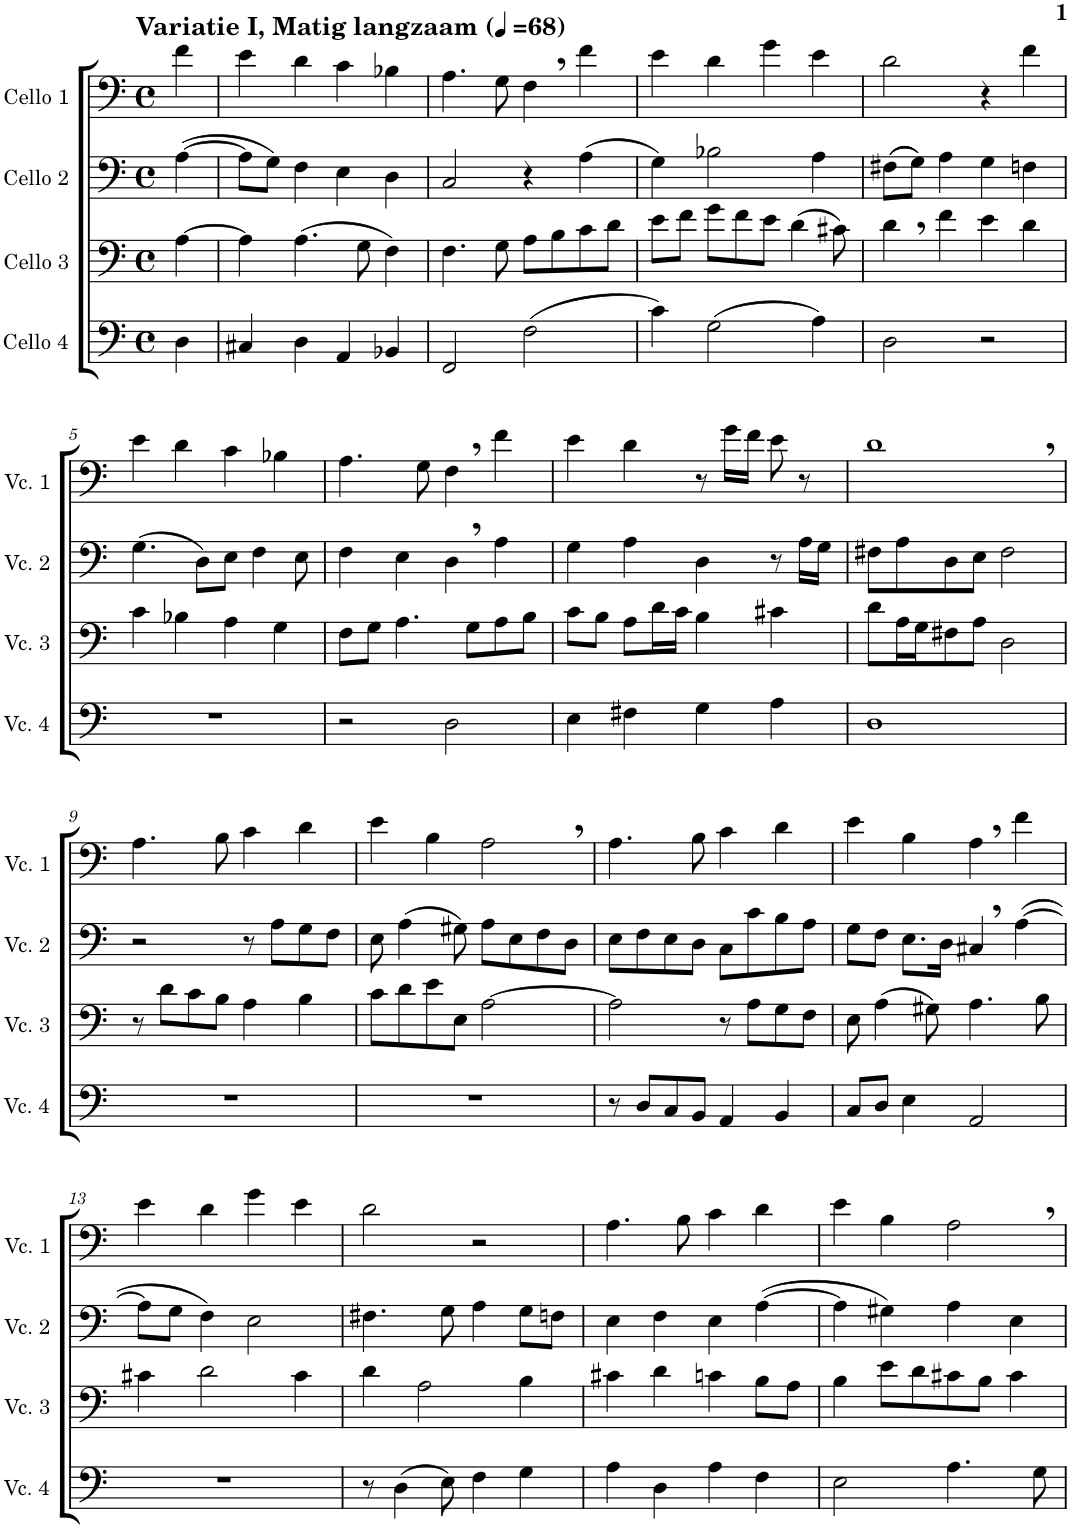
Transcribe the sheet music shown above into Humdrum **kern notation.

**kern	**kern	**kern	**kern
*part4	*part3	*part2	*part1
*staff4	*staff3	*staff2	*staff1
*I"Cello 4	*I"Cello 3	*I"Cello 2	*I"Cello 1
*clefF4	*clefF4	*clefF4	*clefF4
*k[]	*k[]	*k[]	*k[]
*M4/4	*M4/4	*M4/4	*M4/4
*met(c)	*met(c)	*met(c)	*met(c)
*MM68	*MM68	*MM68	*MM68
=	=	=	=
!	!	!	!LO:TX:a:B:t=Variatie I, Matig langzaam
4D\	[4A\	([4A\	4f\
=1	=1	=1	=1
4C#X/	4A\]	8A\L]	4e\
.	.	8G\J)	.
4D\	(4.A\	4F\	4d\
4AA/	.	4E\	4c\
.	8G\	.	.
4BB-X/	4F\)	4D\	4B-X\
=2	=2	=2	=2
2FF/	4.F\	2C/	4.A\
.	8G\	.	8G\
(2F\	8A\L	4r	4F,\
.	8B\	.	.
.	8c\	(4A\	4f\
.	8d\J	.	.
=3	=3	=3	=3
4c\)	8e\L	4G\)	4e\
.	8f\J	.	.
(2G\	8g\L	2B-X\	4d\
.	8f\	.	.
.	8e\J	.	4g\
.	(4d\	.	.
4A\)	.	4A\	4e\
.	8c#X\)	.	.
=4	=4	=4	=4
2D\	4d,\	((8F#X\L	2d\
.	.	8G\J))	.
.	4f\	4A\	.
2r	4e\	4G\	4r
.	4d\	4Fn\	4f\
!!LO:LB:g=z
=5	=5	=5	=5
1r	4c\	(4.G\	4e\
.	4B-X\	.	4d\
.	.	8D\L)	.
.	4A\	8E\J	4c\
.	.	4F\	.
.	4G\	.	4B-X\
.	.	8E\	.
=6	=6	=6	=6
2r	8F\L	4F\	4.A\
.	8G\J	.	.
.	4.A\	4E\	.
.	.	.	8G\
2D\	.	4D,\	4F,\
.	8G\L	.	.
.	8A\	4A\	4f\
.	8B\J	.	.
=7	=7	=7	=7
4E\	8c\L	4G\	4e\
.	8B\J	.	.
4F#X\	8A\L	4A\	4d\
.	16d\L	.	.
.	16c\JJ	.	.
4G\	4B\	4D\	8r
.	.	.	16g\LL
.	.	.	16f\JJ
4A\	4c#X\	8r	8e\
.	.	16A\LL	8r
.	.	16G\JJ	.
=8	=8	=8	=8
1D	8d\L	8F#X\L	1d,
.	16A\L	8A\	.
.	16G\J	.	.
.	8F#X\	8D\	.
.	8A\J	8E\J	.
.	2D\	2F#\	.
!!LO:LB:g=z
=9	=9	=9	=9
1r	8r	2r	4.A\
.	8d\L	.	.
.	8c\	.	.
.	8B\J	.	8B\
.	4A\	8r	4c\
.	.	8A\L	.
.	4B\	8G\	4d\
.	.	8F\J	.
=10	=10	=10	=10
1r	8c\L	8E\	4e\
.	8d\	(4A\	.
.	8e\	.	4B\
.	8E\J	8G#X\)	.
.	[2A\	8A\L	2A,\
.	.	8E\	.
.	.	8F\	.
.	.	8D\J	.
=11	=11	=11	=11
8r	2A\]	8E\L	4.A\
8D/L	.	8F\	.
8C/	.	8E\	.
8BB/J	.	8D\J	8B\
4AA/	8r	8C\L	4c\
.	8A\L	8c\	.
4BB/	8G\	8B\	4d\
.	8F\J	8A\J	.
=12	=12	=12	=12
8C/L	8E\	8G\L	4e\
8D/J	(4A\	8F\J	.
4E\	.	8.E\L	4B\
.	8G#X\)	.	.
.	.	16D\Jk	.
2AA/	4.A\	4C#X,/	4A,\
.	.	([4A\	4f\
.	8B\	.	.
!!LO:LB:g=z
=13	=13	=13	=13
1r	4c#X\	8A\L]	4e\
.	.	8G\J	.
.	2d\	4F\)	4d\
.	.	2E\	4g\
.	4c#\	.	4e\
=14	=14	=14	=14
8r	4d\	4.F#X\	2d\
(4D\	.	.	.
.	2A\	.	.
8E\)	.	8G\	.
4F\	.	4A\	2r
4G\	4B\	8G\L	.
.	.	8Fn\J	.
=15	=15	=15	=15
4A\	4c#X\	4E\	4.A\
4D\	4d\	4F\	.
.	.	.	8B\
4A\	4cn\	4E\	4c\
4F\	8B\L	([4A\	4d\
.	8A\J	.	.
=16	=16	=16	=16
2E\	4B\	4A\]	4e\
.	8e\L	4G#X\)	4B\
.	8d\	.	.
4.A\	8c#X\	4A\	2A,\
.	8B\J	.	.
.	4c#\	4E\	.
8G\	.	.	.
=	=	=	=
*-	*-	*-	*-
